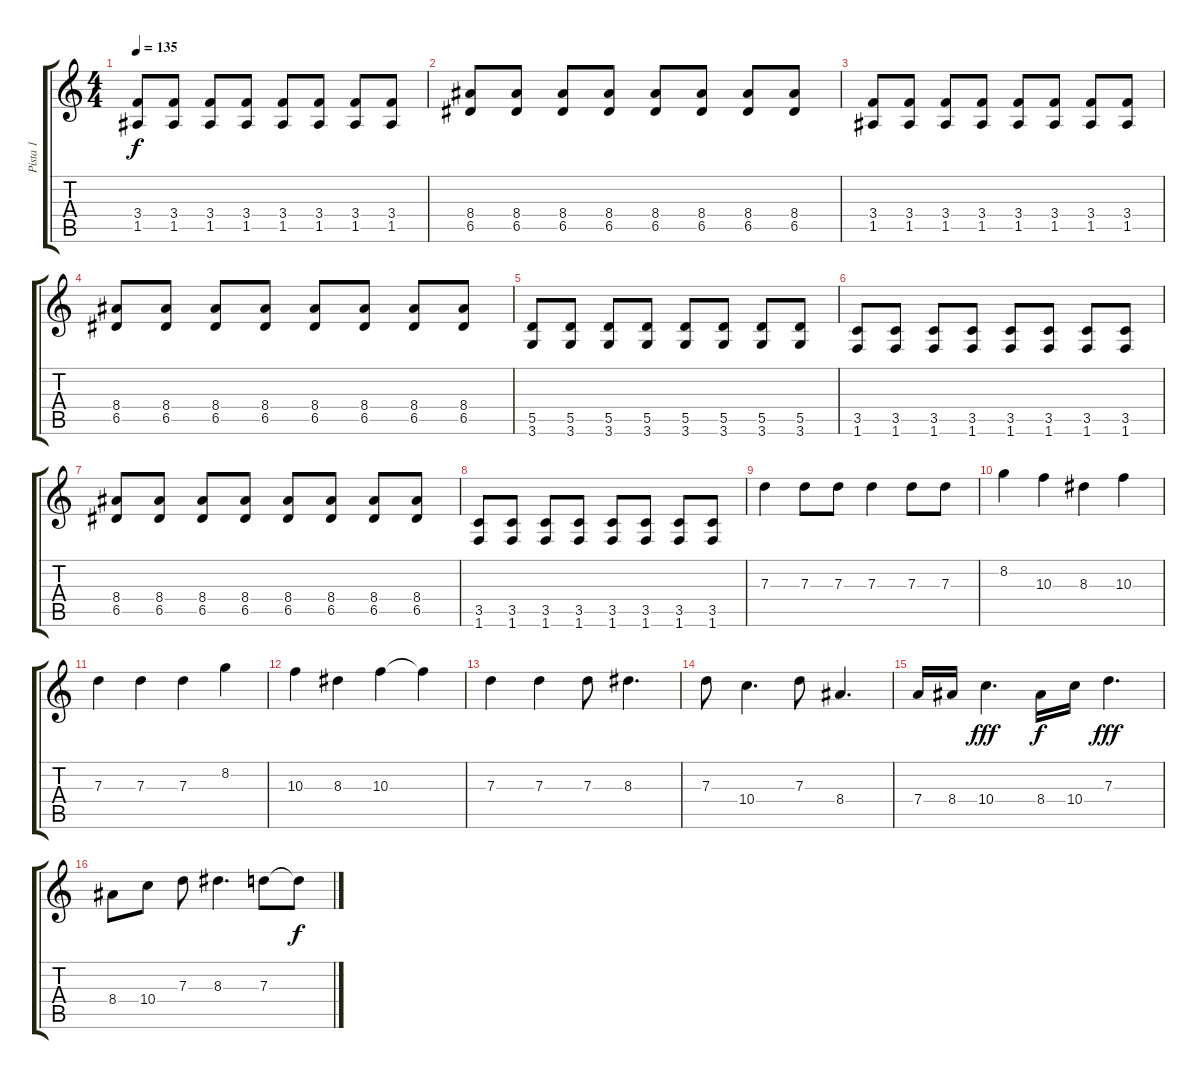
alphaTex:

\track ("Pista 1" "Pista 1") {instrument electricguitarjazz}
\staff {score tabs}
\tuning (E4 B3 G3 D3 A2 E2) {hide}
\ts (4 4)
\tempo 135
\clef g2
\ks c
(3.4 1.5).8{dy f} (3.4 1.5).8 (3.4 1.5).8 (3.4 1.5).8 (3.4 1.5).8 (3.4 1.5).8 (3.4 1.5).8 (3.4 1.5).8 |
(8.4 6.5).8 (8.4 6.5).8 (8.4 6.5).8 (8.4 6.5).8 (8.4 6.5).8 (8.4 6.5).8 (8.4 6.5).8 (8.4 6.5).8 |
(3.4 1.5).8 (3.4 1.5).8 (3.4 1.5).8 (3.4 1.5).8 (3.4 1.5).8 (3.4 1.5).8 (3.4 1.5).8 (3.4 1.5).8 |
(8.4 6.5).8 (8.4 6.5).8 (8.4 6.5).8 (8.4 6.5).8 (8.4 6.5).8 (8.4 6.5).8 (8.4 6.5).8 (8.4 6.5).8 |
(5.5 3.6).8 (5.5 3.6).8 (5.5 3.6).8 (5.5 3.6).8 (5.5 3.6).8 (5.5 3.6).8 (5.5 3.6).8 (5.5 3.6).8 |
(3.5 1.6).8 (3.5 1.6).8 (3.5 1.6).8 (3.5 1.6).8 (3.5 1.6).8 (3.5 1.6).8 (3.5 1.6).8 (3.5 1.6).8 |
(8.4 6.5).8 (8.4 6.5).8 (8.4 6.5).8 (8.4 6.5).8 (8.4 6.5).8 (8.4 6.5).8 (8.4 6.5).8 (8.4 6.5).8 |
(3.5 1.6).8 (3.5 1.6).8 (3.5 1.6).8 (3.5 1.6).8 (3.5 1.6).8 (3.5 1.6).8 (3.5 1.6).8 (3.5 1.6).8 |
7.3.4{instrument distortionguitar} 7.3.8 7.3.8 7.3.4 7.3.8 7.3.8 |
8.2.4 10.3.4 8.3.4 10.3.4 |
7.3.4 7.3.4 7.3.4 8.2.4 |
10.3.4 8.3.4 10.3.4 10.3{t}.4 |
7.3.4 7.3.4 7.3.8 8.3.4{d} |
7.3.8 10.4.4{d} 7.3.8 8.4.4{d} |
7.4.16 8.4.16 10.4.4{d dy fff} 8.4.16{dy f} 10.4.16 7.3.4{d dy fff} |
8.4.8 10.4.8 7.3.8 8.3.4{d} 7.3.8 7.3{t}.8{dy f}
